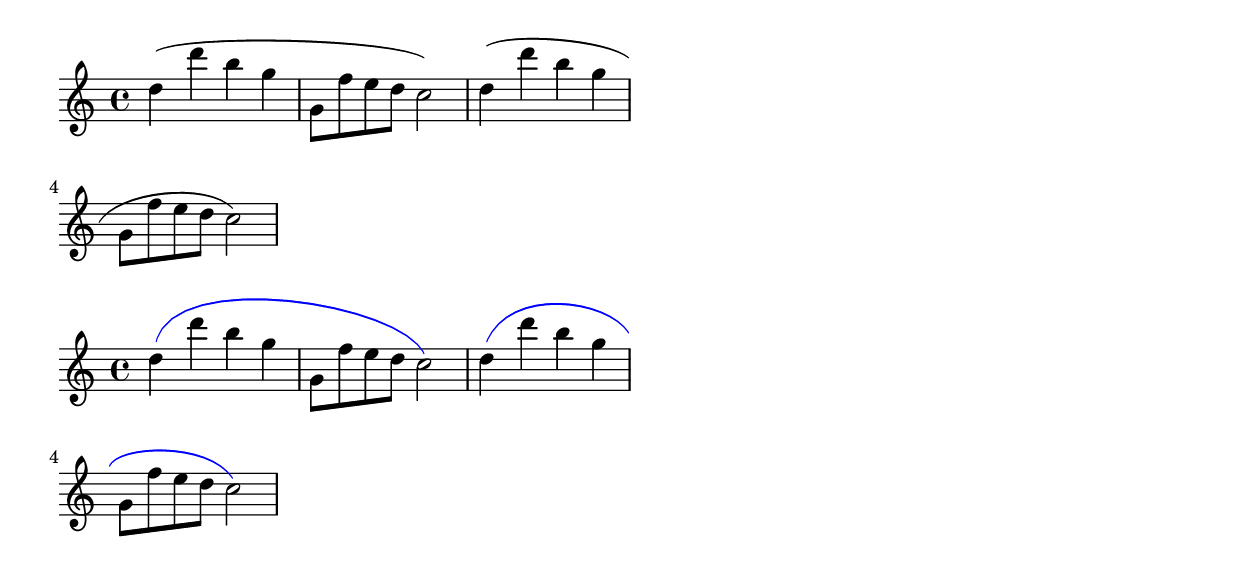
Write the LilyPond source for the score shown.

\version "2.17.4"

\header {
  texidoc = "The control points of a broken or unbroken slur may be offset by
@code{\\shape}.  The blue slurs are modified from the default slurs shown first."
}

\layout {
  indent = 0
  ragged-right = ##t
}

% unmodified
\relative c'' {
  d4( d' b g
  g,8 f' e d c2)
  d4( d' b g
  \break
  g,8 f' e d c2)
}

% modified
\relative c'' {
  \override Slur #'color = #blue
  \shape #'((0 . -2) (-1 . 3.5) (0.5 . 0.5) (0 . -2.5)) Slur
  d4( d' b g g,8  f' e d c2)
  \shape #'(
   ((0 . -2.5) (0 . 1.5) (0 . 1) (0 . -0.5))
   ((1 . 2.5) (0 . 1.5) (0 . 1) (0 . 0))
  ) Slur
  d4( d' b g
  \break
  g,8 f' e d c2)
}
